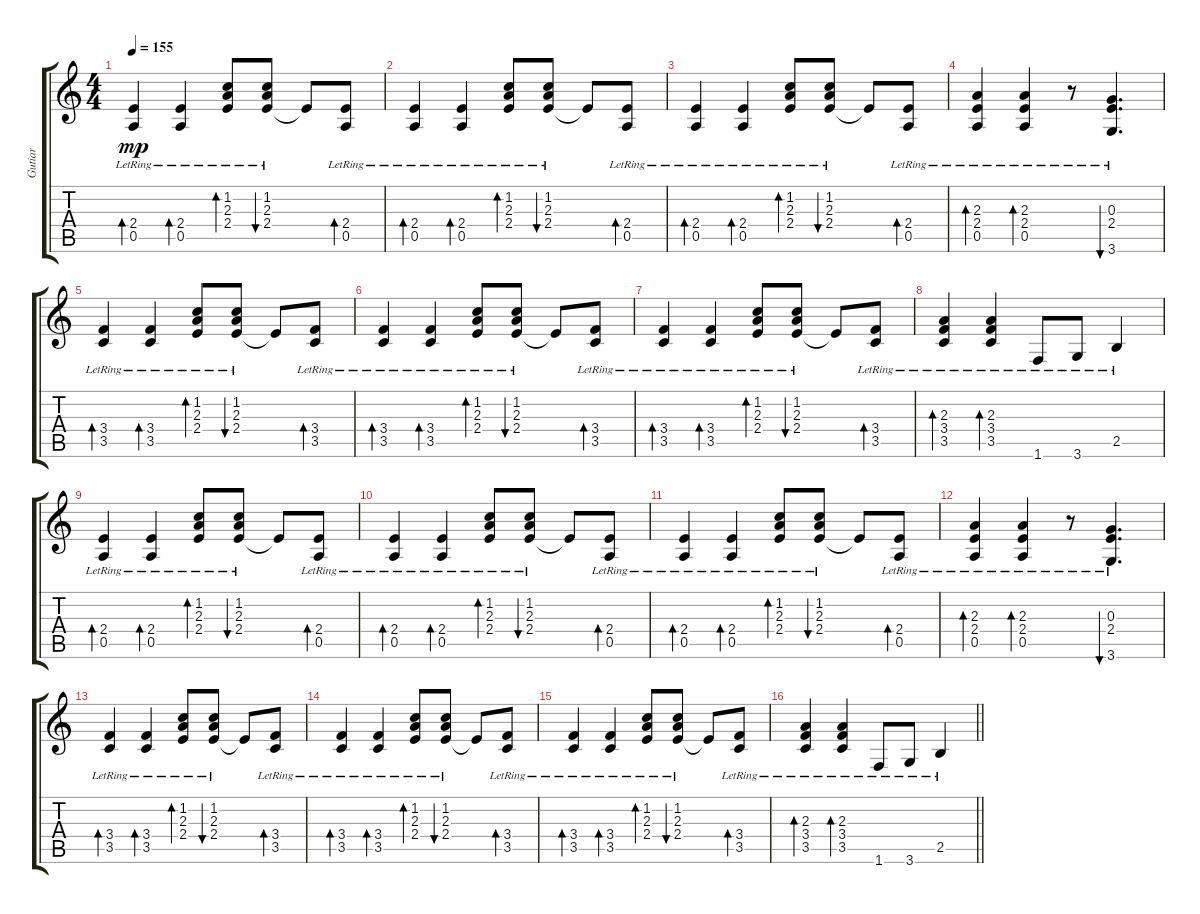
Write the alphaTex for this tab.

\track ("Gutiar" "Gutiar") {instrument acousticguitarsteel}
\staff {score tabs}
\tuning (E4 B3 G3 D3 A2 E2) {hide}
\ts (4 4)
\tempo 155
\clef g2
\ks c
(2.4{lr} 0.5{lr}).4{bd 60 dy mp} (2.4{lr} 0.5{lr}).4{bd 60} (1.2{lr} 2.3{lr} 2.4{lr}).8{bd 60} (1.2{lr} 2.3{lr} 2.4{lr}).8{bu 60} 2.4{t}.8 (2.4{lr} 0.5{lr}).8{bd 60} |
(2.4{lr} 0.5{lr}).4{bd 60} (2.4{lr} 0.5{lr}).4{bd 60} (1.2{lr} 2.3{lr} 2.4{lr}).8{bd 60} (1.2{lr} 2.3{lr} 2.4{lr}).8{bu 60} 2.4{t}.8 (2.4{lr} 0.5{lr}).8{bd 60} |
(2.4{lr} 0.5{lr}).4{bd 60} (2.4{lr} 0.5{lr}).4{bd 60} (1.2{lr} 2.3{lr} 2.4{lr}).8{bd 60} (1.2{lr} 2.3{lr} 2.4{lr}).8{bu 60} 2.4{t}.8 (2.4{lr} 0.5{lr}).8{bd 60} |
(2.3{lr} 2.4{lr} 0.5{lr}).4{bd 60} (2.3{lr} 2.4{lr} 0.5{lr}).4{bd 60} r.8 (0.3{lr} 2.4{lr} 3.6{lr}).4{d bu 60} |
(3.4{lr} 3.5{lr}).4{bd 60} (3.4{lr} 3.5{lr}).4{bd 60} (1.2{lr} 2.3{lr} 2.4{lr}).8{bd 60} (1.2{lr} 2.3{lr} 2.4{lr}).8{bu 60} 2.4{t}.8 (3.4{lr} 3.5{lr}).8{bd 60} |
(3.4{lr} 3.5{lr}).4{bd 60} (3.4{lr} 3.5{lr}).4{bd 60} (1.2{lr} 2.3{lr} 2.4{lr}).8{bd 60} (1.2{lr} 2.3{lr} 2.4{lr}).8{bu 60} 2.4{t}.8 (3.4{lr} 3.5{lr}).8{bd 60} |
(3.4{lr} 3.5{lr}).4{bd 60} (3.4{lr} 3.5{lr}).4{bd 60} (1.2{lr} 2.3{lr} 2.4{lr}).8{bd 60} (1.2{lr} 2.3{lr} 2.4{lr}).8{bu 60} 2.4{t}.8 (3.4{lr} 3.5{lr}).8{bd 60} |
(2.3{lr} 3.4{lr} 3.5{lr}).4{bd 60} (2.3{lr} 3.4{lr} 3.5{lr}).4{bd 60} 1.6{lr}.8 3.6{lr}.8 2.5{lr}.4 |
(2.4{lr} 0.5{lr}).4{bd 60} (2.4{lr} 0.5{lr}).4{bd 60} (1.2{lr} 2.3{lr} 2.4{lr}).8{bd 60} (1.2{lr} 2.3{lr} 2.4{lr}).8{bu 60} 2.4{t}.8 (2.4{lr} 0.5{lr}).8{bd 60} |
(2.4{lr} 0.5{lr}).4{bd 60} (2.4{lr} 0.5{lr}).4{bd 60} (1.2{lr} 2.3{lr} 2.4{lr}).8{bd 60} (1.2{lr} 2.3{lr} 2.4{lr}).8{bu 60} 2.4{t}.8 (2.4{lr} 0.5{lr}).8{bd 60} |
(2.4{lr} 0.5{lr}).4{bd 60} (2.4{lr} 0.5{lr}).4{bd 60} (1.2{lr} 2.3{lr} 2.4{lr}).8{bd 60} (1.2{lr} 2.3{lr} 2.4{lr}).8{bu 60} 2.4{t}.8 (2.4{lr} 0.5{lr}).8{bd 60} |
(2.3{lr} 2.4{lr} 0.5{lr}).4{bd 60} (2.3{lr} 2.4{lr} 0.5{lr}).4{bd 60} r.8 (0.3{lr} 2.4{lr} 3.6{lr}).4{d bu 60} |
(3.4{lr} 3.5{lr}).4{bd 60} (3.4{lr} 3.5{lr}).4{bd 60} (1.2{lr} 2.3{lr} 2.4{lr}).8{bd 60} (1.2{lr} 2.3{lr} 2.4{lr}).8{bu 60} 2.4{t}.8 (3.4{lr} 3.5{lr}).8{bd 60} |
(3.4{lr} 3.5{lr}).4{bd 60} (3.4{lr} 3.5{lr}).4{bd 60} (1.2{lr} 2.3{lr} 2.4{lr}).8{bd 60} (1.2{lr} 2.3{lr} 2.4{lr}).8{bu 60} 2.4{t}.8 (3.4{lr} 3.5{lr}).8{bd 60} |
(3.4{lr} 3.5{lr}).4{bd 60} (3.4{lr} 3.5{lr}).4{bd 60} (1.2{lr} 2.3{lr} 2.4{lr}).8{bd 60} (1.2{lr} 2.3{lr} 2.4{lr}).8{bu 60} 2.4{t}.8 (3.4{lr} 3.5{lr}).8{bd 60} |
\barLineRight lightlight
(2.3{lr} 3.4{lr} 3.5{lr}).4{bd 60} (2.3{lr} 3.4{lr} 3.5{lr}).4{bd 60} 1.6{lr}.8 3.6{lr}.8 2.5{lr}.4
